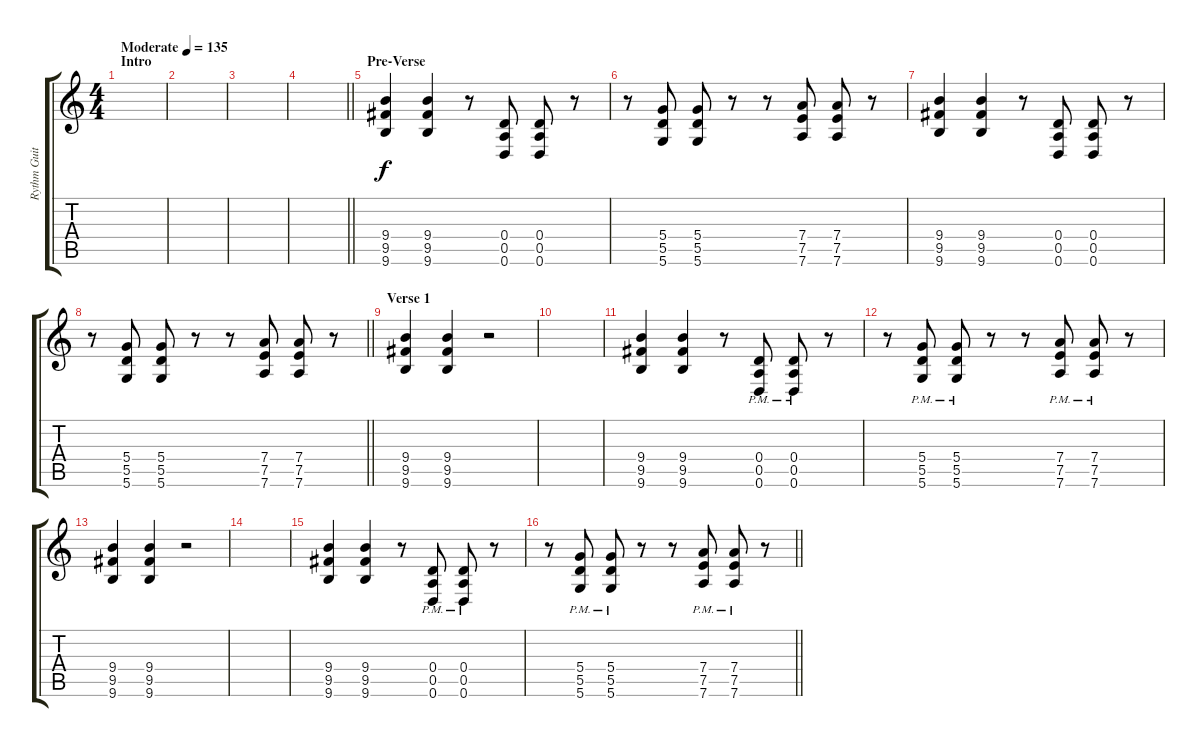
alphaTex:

\track ("Rythm Guitar" "Rythm Guit") {instrument distortionguitar}
\staff {score tabs}
\tuning (E4 B3 G3 D3 A2 D2) {hide}
\ts (4 4)
\section ("" "Intro")
\tempo (135 "Moderate")
\clef g2
\ks c
|
|
|
\barLineRight lightlight
|
\section ("" "Pre-Verse")
(9.4 9.5 9.6).4 (9.4 9.5 9.6).4 r.8 (0.4 0.5 0.6).8 (0.4 0.5 0.6).8 r.8 |
r.8 (5.4 5.5 5.6).8 (5.4 5.5 5.6).8 r.8 r.8 (7.4 7.5 7.6).8 (7.4 7.5 7.6).8 r.8 |
(9.4 9.5 9.6).4 (9.4 9.5 9.6).4 r.8 (0.4 0.5 0.6).8 (0.4 0.5 0.6).8 r.8 |
\barLineRight lightlight
r.8 (5.4 5.5 5.6).8 (5.4 5.5 5.6).8 r.8 r.8 (7.4 7.5 7.6).8 (7.4 7.5 7.6).8 r.8 |
\section ("" "Verse 1")
(9.4 9.5 9.6).4 (9.4 9.5 9.6).4 r.2 |
|
(9.4 9.5 9.6).4 (9.4 9.5 9.6).4 r.8 (0.4{pm} 0.5{pm} 0.6{pm}).8 (0.4{pm} 0.5{pm} 0.6{pm}).8 r.8 |
r.8 (5.4{pm} 5.5{pm} 5.6{pm}).8 (5.4{pm} 5.5{pm} 5.6{pm}).8 r.8 r.8 (7.4{pm} 7.5{pm} 7.6{pm}).8 (7.4{pm} 7.5{pm} 7.6{pm}).8 r.8 |
(9.4 9.5 9.6).4 (9.4 9.5 9.6).4 r.2 |
|
(9.4 9.5 9.6).4 (9.4 9.5 9.6).4 r.8 (0.4{pm} 0.5{pm} 0.6{pm}).8 (0.4{pm} 0.5{pm} 0.6{pm}).8 r.8 |
\barLineRight lightlight
r.8 (5.4{pm} 5.5{pm} 5.6{pm}).8 (5.4{pm} 5.5{pm} 5.6{pm}).8 r.8 r.8 (7.4{pm} 7.5{pm} 7.6{pm}).8 (7.4{pm} 7.5{pm} 7.6{pm}).8 r.8
